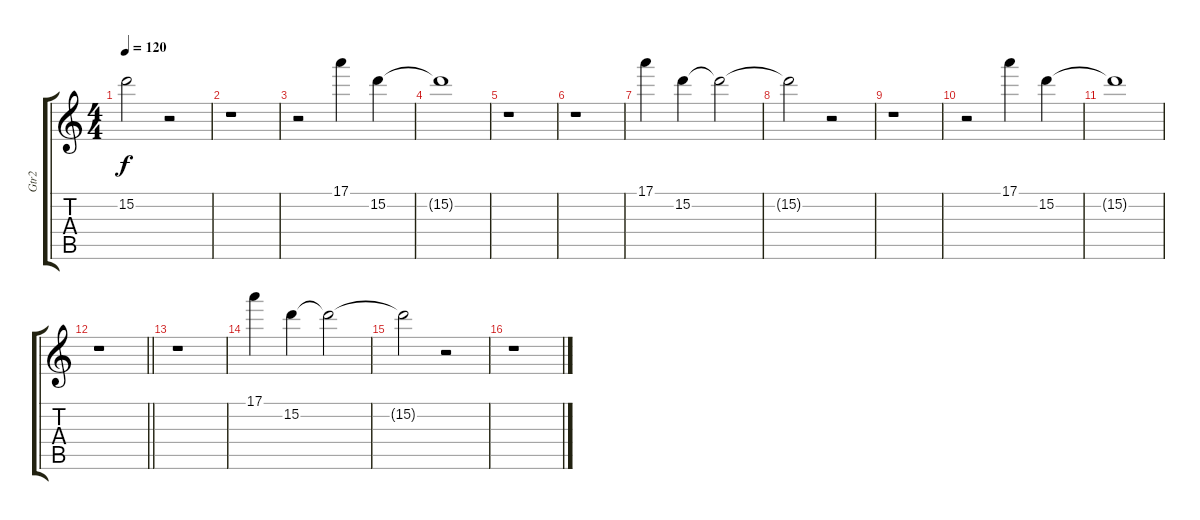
\track ("Gtr2" "Gtr2") {instrument synthbass2}
\staff {score tabs}
\tuning (E4 B3 G3 D3 A2 E2) {hide}
\ts (4 4)
\tempo 120
\clef g2
\ks c
15.2{t}.2{dy f} r.2 |
r.1 |
r.2 17.1.4 15.2.4 |
15.2{t}.1 |
r.1 |
r.1 |
17.1.4 15.2.4 15.2{t}.2 |
15.2{t}.2 r.2 |
r.1 |
r.2 17.1.4 15.2.4 |
15.2{t}.1 |
\barLineRight lightlight
r.1 |
\section ("" "")
r.1 |
17.1.4 15.2.4 15.2{t}.2 |
15.2{t}.2 r.2 |
r.1
